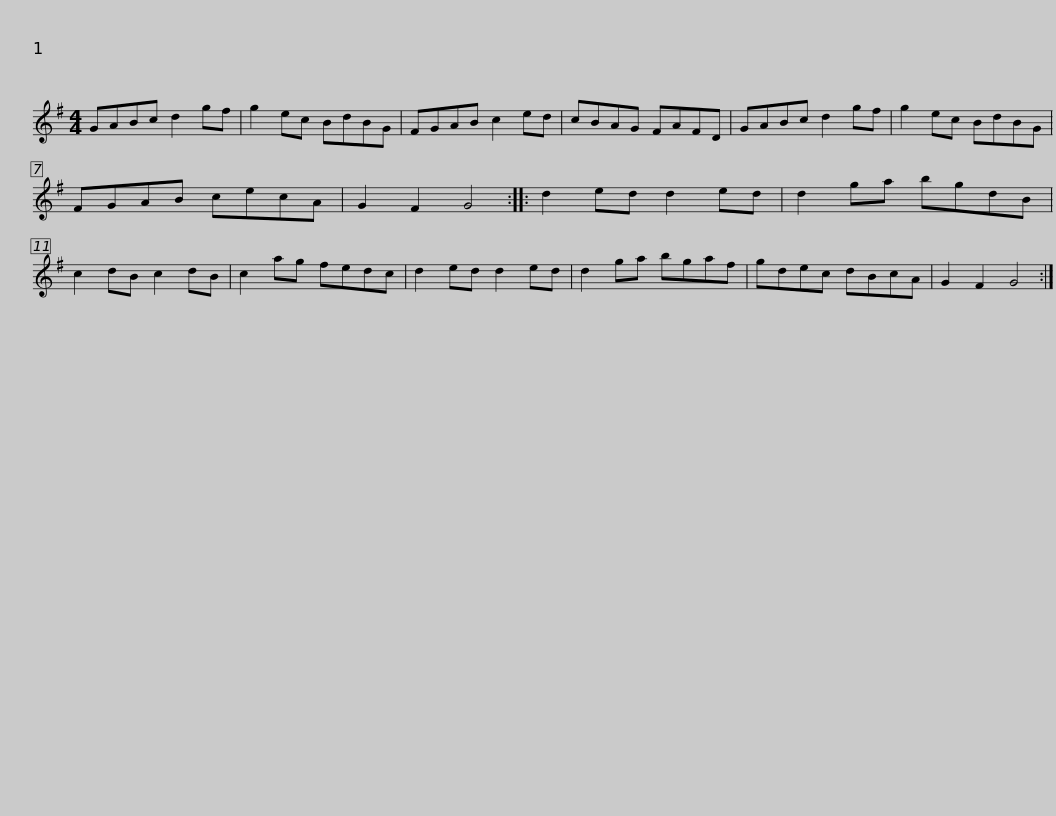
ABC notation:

X:1
L:1/8
M:4/4
I:linebreak $
K:G
V:1 treble
V:1
 GABc d2 gf | g2 ec BdBG | FGAB c2 ed | cBAG FAFD | GABc d2 gf | %5
 g2 ec BdBG |$ FGAB cecA | G2 F2 G4 :: d2 ed d2 ed | d2 ga bgdB | %10
 c2 dB c2 dB | c2 ag fedc | d2 ed d2 ed |$ d2 ga bgaf | gdec dBcA | %15
 G2 F2 G4 :| %16
